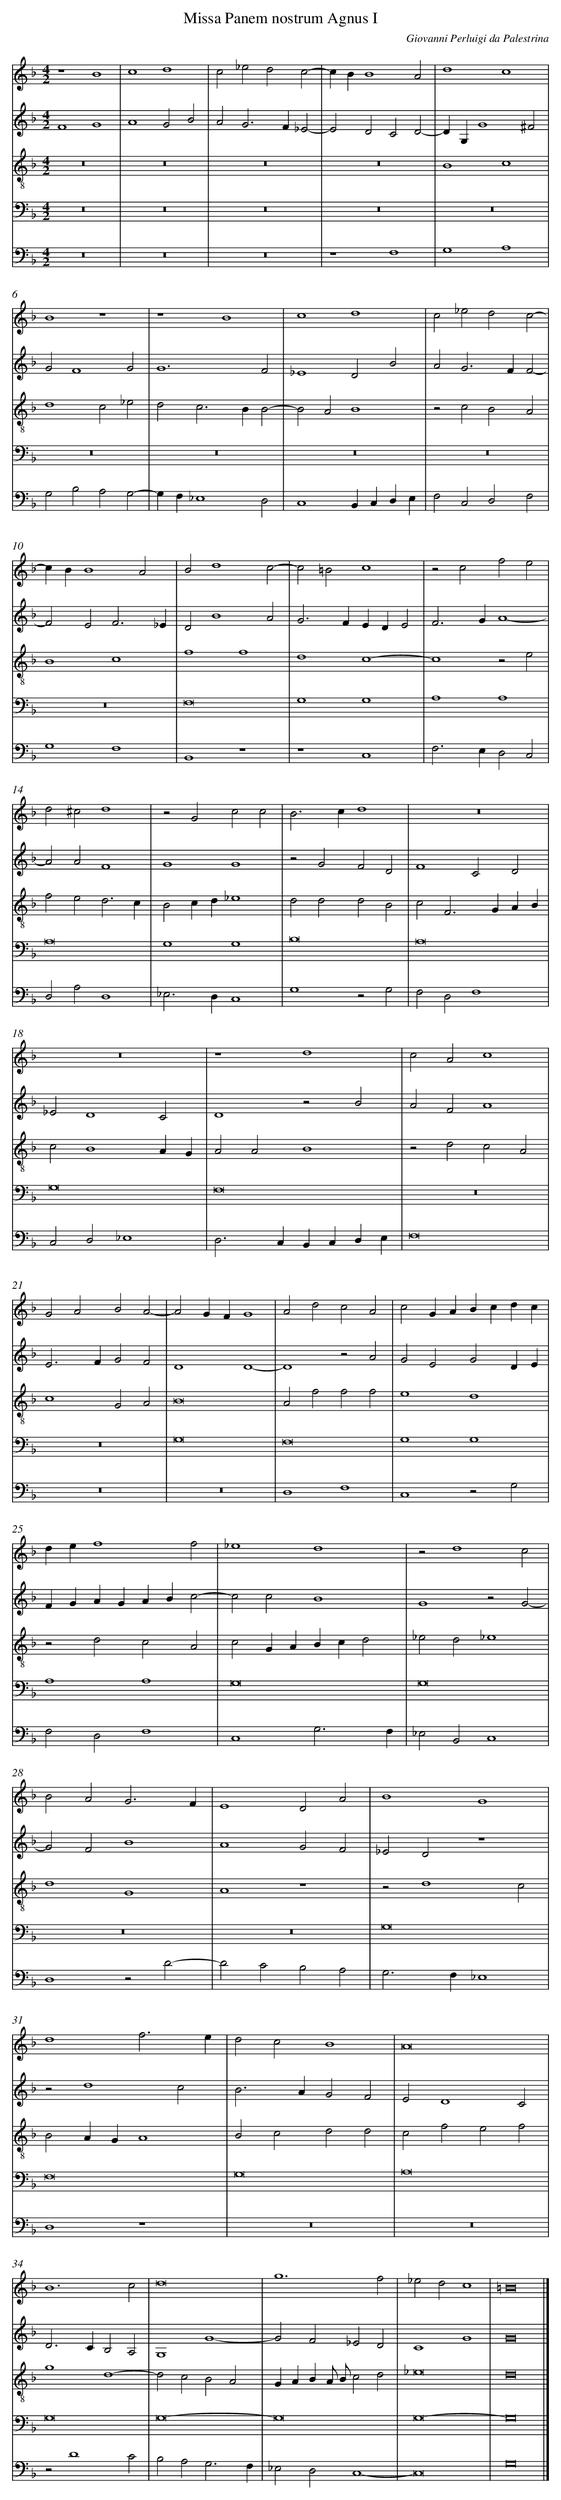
X:1
T: Missa Panem nostrum Agnus I
C: Giovanni Perluigi da Palestrina
L: 1/4
M: 4/2
V: 1 clef=treble
V: 2 clef=treble
V: 3 clef=treble-8
V: 4 clef=bass
V: 5 clef=bass
K: F
[V:1] z4B4 |
[V:2] F4G4 |
[V:3] z8 |
[V:4] z8 |
[V:5] z8 |
[V:1] c4d4 |
[V:2] A4G2B2 |
[V:3] z8 |
[V:4] z8 |
[V:5] z8 |
[V:1] c2_e2d2c2- |
[V:2] A2G2>F2_E2- |
[V:3] z8 |
[V:4] z8 |
[V:5] z8 |
[V:1] cBB4A2 |
[V:2] E2D2C2D2- |
[V:3] z8 |
[V:4] z8 |
[V:5] z4F,4 |
[V:1] d4c4 |
[V:2] DG,G4^F2 |
[V:3] B4c4 |
[V:4] z8 |
[V:5] G,4A,4 |
[V:1] B4z4 |
[V:2] G2F4G2 |
[V:3] d4c2_e2 |
[V:4] z8 |
[V:5] G,2B,2A,2G,2- |
[V:1] z4B4 |
[V:2] G6F2 |
[V:3] d2c2>B2B2- |
[V:4] z8 |
[V:5] G,F,_E,4D,2 |
[V:1] c4d4 |
[V:2] _E4D2B2 |
[V:3] B2A2B4 |
[V:4] z8 |
[V:5] C,4B,,C,D,E, |
[V:1] c2_e2d2c2- |
[V:2] A2G2>F2F2- |
[V:3] z2c2B2A2 |
[V:4] z8 |
[V:5] F,2C,2D,2F,2 |
[V:1] cBB4A2 |
[V:2] F2E2F3_E |
[V:3] B4c4 |
[V:4] z8 |
[V:5] G,4F,4 |
[V:1] B2d4c2- |
[V:2] D2B4A2 |
[V:3] f4f4 |
[V:4] F,8 |
[V:5] B,,4z4 |
[V:1] c2=B2c4 |
[V:2] G2>F2EDE2 |
[V:3] d4c4- |
[V:4] G,4G,4 |
[V:5] z4C,4 |
[V:1] z2c2f2e2 |
[V:2] F2>G2A4- |
[V:3] c4z2e2 |
[V:4] A,4A,4 |
[V:5] F,2>E,2D,2C,2 |
[V:1] d2^c2d4 |
[V:2] A2A2F4 |
[V:3] f2e2d3c |
[V:4] A,8 |
[V:5] D,2A,2D,4 |
[V:1] z2G2c2c2 |
[V:2] G4G4 |
[V:3] B2cd_e4 |
[V:4] G,4G,4 |
[V:5] _E,2>D,2C,4 |
[V:1] B2>c2d4 |
[V:2] z2G2F2D2 |
[V:3] d2d2d2B2 |
[V:4] B,8 |
[V:5] G,4z2G,2 |
[V:1] z8 |
[V:2] F4C2D2 |
[V:3] c2F2>G2AB |
[V:4] A,8 |
[V:5] F,2D,2F,4 |
[V:1] z8 |
[V:2] _E2D4C2 |
[V:3] c2B4AG |
[V:4] G,8 |
[V:5] C,2D,2_E,4 |
[V:1] z4d4 |
[V:2] D4z2B2 |
[V:3] A2A2B4 |
[V:4] F,8 |
[V:5] D,2>C,2B,,C,D,E, |
[V:1] c2A2c4 |
[V:2] A2F2A4 |
[V:3] z2d2c2A2 |
[V:4] z8 |
[V:5] F,8 |
[V:1] G2A2B2A2- |
[V:2] E2>F2G2F2 |
[V:3] c4G2A2 |
[V:4] z8 |
[V:5] z8 |
[V:1] A2GFG4 |
[V:2] D4D4- |
[V:3] B8 |
[V:4] G,8 |
[V:5] z8 |
[V:1] A2d2c2A2 |
[V:2] D4z2A2 |
[V:3] A2f2f2f2 |
[V:4] F,8 |
[V:5] D,4F,4 |
[V:1] c2GABcdc |
[V:2] G2E2G2DE |
[V:3] e4d4 |
[V:4] G,4G,4 |
[V:5] C,4z2G,2 |
[V:1] def4f2 |
[V:2] FGAGABc2- |
[V:3] z2d2c2A2 |
[V:4] A,4A,4 |
[V:5] F,2D,2F,4 |
[V:1] _e4d4 |
[V:2] c2c2B4 |
[V:3] c2GABcd2 |
[V:4] G,8 |
[V:5] C,4G,3F, |
[V:1] z2d4c2 |
[V:2] G4z2G2- |
[V:3] _e2d2_e4 |
[V:4] G,8 |
[V:5] _E,2B,,2C,4 |
[V:1] B2A2G3F |
[V:2] G2F2B4 |
[V:3] d4G4 |
[V:4] z8 |
[V:5] D,4z2D2- |
[V:1] E4D2A2 |
[V:2] A4G2F2 |
[V:3] A4z4 |
[V:4] z8 |
[V:5] D2C2B,2A,2 |
[V:1] B4G4 |
[V:2] _E2D2z4 |
[V:3] z2d4c2 |
[V:4] G,8 |
[V:5] G,2>F,2_E,4 |
[V:1] d4f3e |
[V:2] z2d4c2 |
[V:3] B2AGA4 |
[V:4] F,8 |
[V:5] D,4z4 |
[V:1] d2c2B4 |
[V:2] B2>A2G2F2 |
[V:3] B2c2d2d2 |
[V:4] G,8 |
[V:5] z8 |
[V:1] A8 |
[V:2] E2D4C2 |
[V:3] c2f2e2f2 |
[V:4] A,8 |
[V:5] z8 |
[V:1] B6c2 |
[V:2] D2>C2B,2A,2 |
[V:3] g4d4- |
[V:4] G,8 |
[V:5] z2D4C2 |
[V:1] d8 |
[V:2] G,4G4- |
[V:3] d2c2B2A2 |
[V:4] G,8- |
[V:5] B,2A,2G,3F, |
[V:1] g6f2 |
[V:2] G2F2_E2D2 |
[V:3] GABA/ B/c2d2 |
[V:4] G,8 |
[V:5] _E,2D,2C,4- |
[V:1] _e2d2c4 |
[V:2] C4G4 |
[V:3] _e8 |
[V:4] G,8- |
[V:5] C,8 |
[V:1] =B8 |]
[V:2] G8 |]
[V:3] d8 |]
[V:4] G,8 |]
[V:5] G,8 |]
